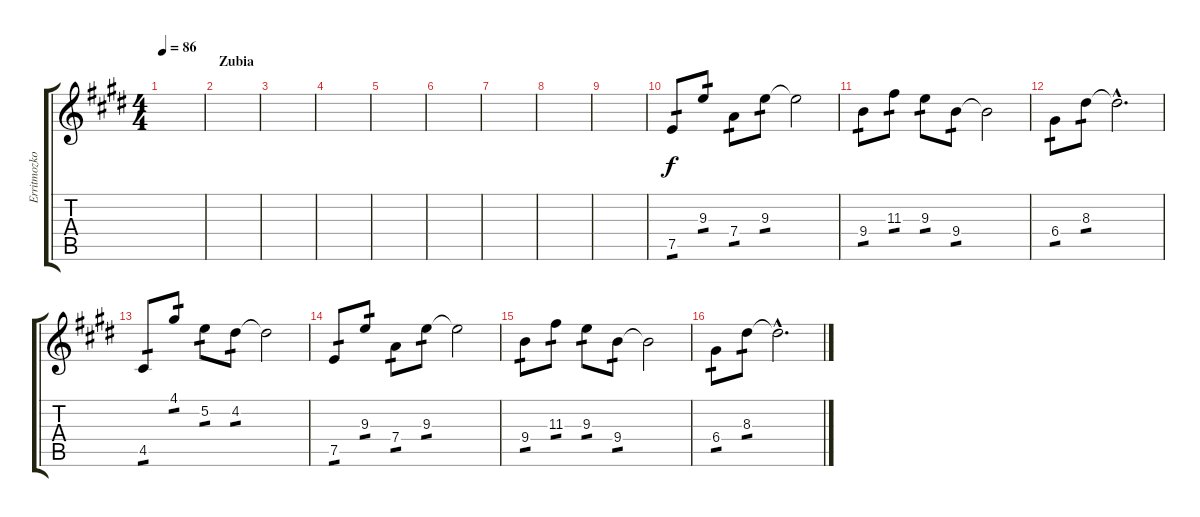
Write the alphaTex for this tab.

\track ("Erritmozko Gitarra 2" "Erritmozko") {instrument distortionguitar}
\staff {score tabs}
\tuning (E4 B3 G3 D3 A2 E2) {hide}
\ts (4 4)
\tempo 86
\clef g2
\ks e
|
\section ("" "Zubia")
|
|
|
|
|
|
|
|
7.5.8{tp 1} 9.3.8{tp 1} 7.4.8{tp 1} 9.3.8{tp 1} 9.3{t}.2 |
9.4.8{tp 1} 11.3.8{tp 1} 9.3.8{tp 1} 9.4.8{tp 1} 9.4{t}.2 |
6.4.8{tp 1} 8.3.8{tp 1} 8.3{hac t}.2{d} |
4.5.8{tp 1} 4.1.8{tp 1} 5.2.8{tp 1} 4.2.8{tp 1} 4.2{t}.2 |
7.5.8{tp 1} 9.3.8{tp 1} 7.4.8{tp 1} 9.3.8{tp 1} 9.3{t}.2 |
9.4.8{tp 1} 11.3.8{tp 1} 9.3.8{tp 1} 9.4.8{tp 1} 9.4{t}.2 |
6.4.8{tp 1} 8.3.8{tp 1} 8.3{hac t}.2{d}
